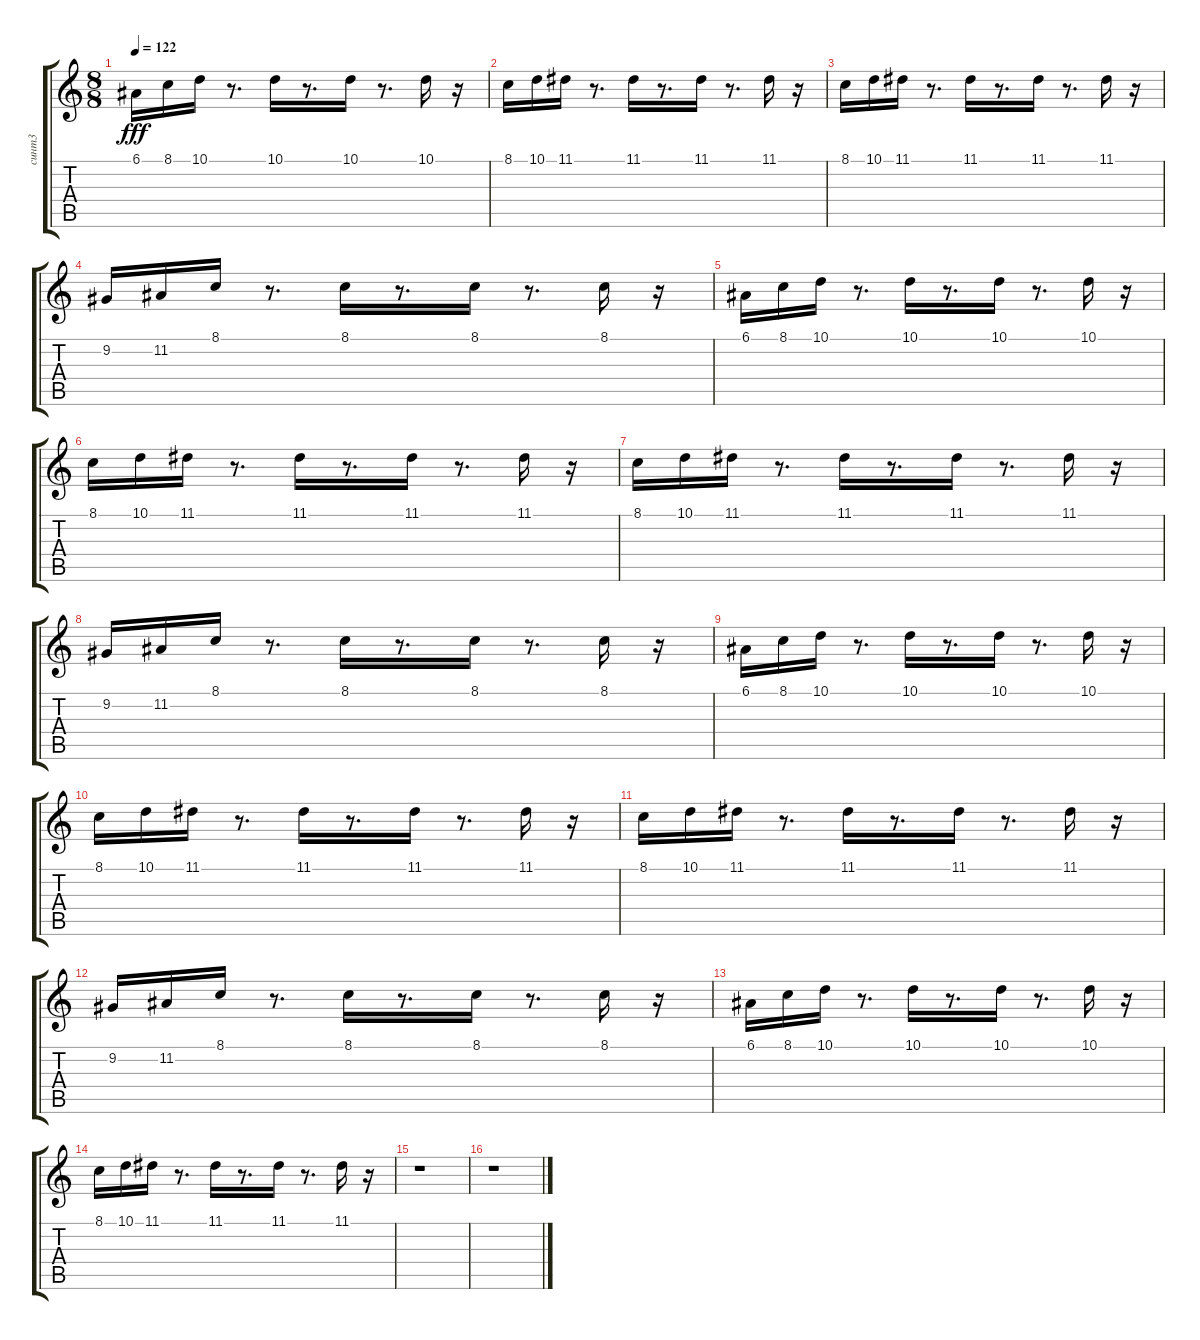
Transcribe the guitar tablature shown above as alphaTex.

\track ("синт3" "синт3") {instrument synthbrass2}
\staff {score tabs}
\tuning (E4 B3 G3 D3 A2 E2) {hide}
\ts (8 8)
\tempo 122
\clef g2
\ks c
6.1.16{dy fff} 8.1.16 10.1.16 r.8{d} 10.1.16 r.8{d} 10.1.16 r.8{d} 10.1.16 r.16 |
8.1.16 10.1.16 11.1.16 r.8{d} 11.1.16 r.8{d} 11.1.16 r.8{d} 11.1.16 r.16 |
8.1.16 10.1.16 11.1.16 r.8{d} 11.1.16 r.8{d} 11.1.16 r.8{d} 11.1.16 r.16 |
9.2.16 11.2.16 8.1.16 r.8{d} 8.1.16 r.8{d} 8.1.16 r.8{d} 8.1.16 r.16 |
6.1.16 8.1.16 10.1.16 r.8{d} 10.1.16 r.8{d} 10.1.16 r.8{d} 10.1.16 r.16 |
8.1.16 10.1.16 11.1.16 r.8{d} 11.1.16 r.8{d} 11.1.16 r.8{d} 11.1.16 r.16 |
8.1.16 10.1.16 11.1.16 r.8{d} 11.1.16 r.8{d} 11.1.16 r.8{d} 11.1.16 r.16 |
9.2.16 11.2.16 8.1.16 r.8{d} 8.1.16 r.8{d} 8.1.16 r.8{d} 8.1.16 r.16 |
6.1.16 8.1.16 10.1.16 r.8{d} 10.1.16 r.8{d} 10.1.16 r.8{d} 10.1.16 r.16 |
8.1.16 10.1.16 11.1.16 r.8{d} 11.1.16 r.8{d} 11.1.16 r.8{d} 11.1.16 r.16 |
8.1.16 10.1.16 11.1.16 r.8{d} 11.1.16 r.8{d} 11.1.16 r.8{d} 11.1.16 r.16 |
9.2.16 11.2.16 8.1.16 r.8{d} 8.1.16 r.8{d} 8.1.16 r.8{d} 8.1.16 r.16 |
6.1.16 8.1.16 10.1.16 r.8{d} 10.1.16 r.8{d} 10.1.16 r.8{d} 10.1.16 r.16 |
8.1.16 10.1.16 11.1.16 r.8{d} 11.1.16 r.8{d} 11.1.16 r.8{d} 11.1.16 r.16 |
r.1 |
r.1
